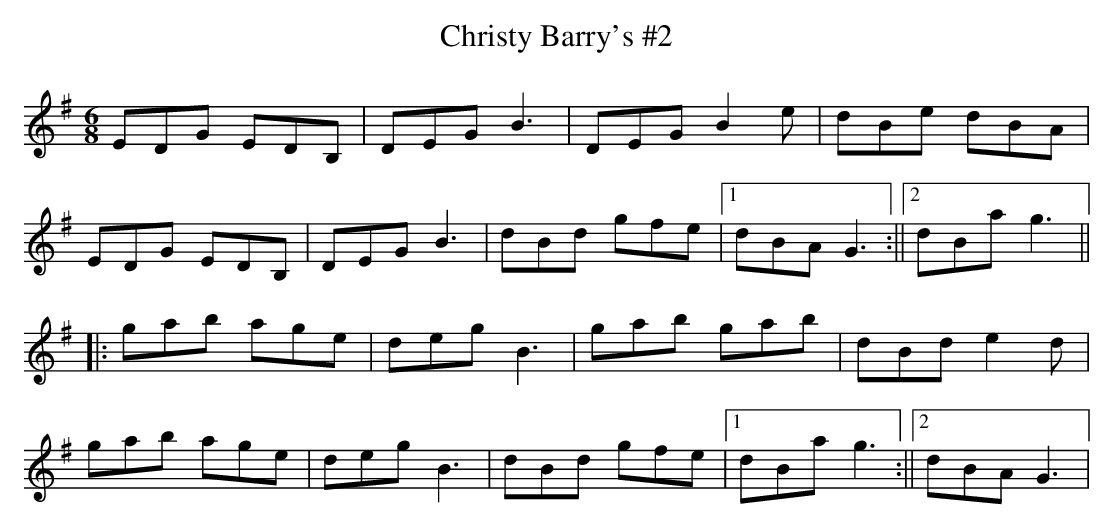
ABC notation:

X:1
T:Christy Barry's #2
M:6/8
L:1/8
K:G
EDG EDB,|DEG B3|DEG B2e|dBe dBA|!
EDG EDB,|DEG B3|dBd gfe|1 dBA G3:||2 dBa g3||!
|:gab age|deg B3|gab gab|dBd e2d|!
gab age|deg B3|dBd gfe|1 dBa g3:||2 dBA G3|!
